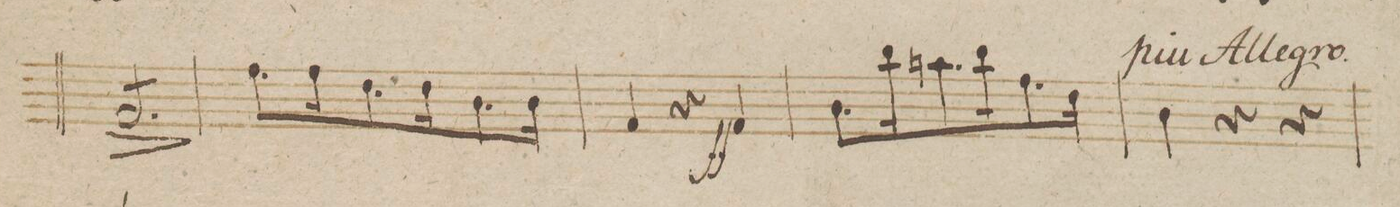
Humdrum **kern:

**kern	**dynam
*I"Viola.	*
*clefC3	*
*k[b-]	*
*met(c)	*
*M3/4	*
*tremolo	*
8G/L	>
8G/	.
8G/	.
8G/	.
8G/	.
8G/J	]
*Xtremolo	*
=30	=30
8.g\L	.
16g\K	.
8.e\	.
16e\K	.
8.c\	.
16c\Jk	.
=31	=31
4G/	.
4r	.
4G/	ff
=32	=32
8.c\L	.
16cc\K	.
8.bn\	.
16cc\K	.
8.g\	.
16e\Jk	.
=33	=33
4c\	.
4r	.
4r	.
=34	=34
*-	*-
